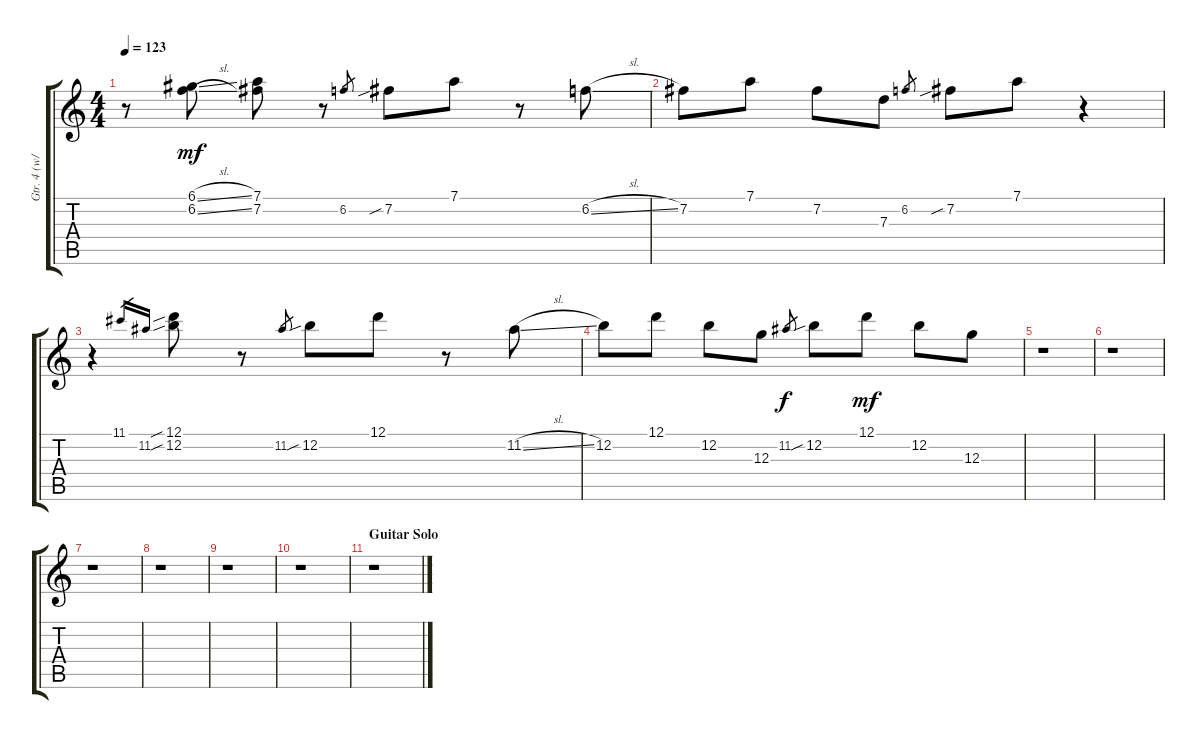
\track ("Gtr. 4 (w/slide)" "Gtr. 4 (w/") {instrument electricguitarclean}
\staff {score tabs}
\tuning (D4 B3 G3 D3 A2 D2) {hide}
\ts (4 4)
\tempo 123
\clef g2
\ks c
r.8{dy mf} (6.1{sl} 6.2{sl}).8 (7.1 7.2).8 r.8 6.2.8{gr} 7.2{sib}.8 7.1.8 r.8 6.2{sl}.8 |
7.2.8 7.1.8 7.2.8 7.3.8 6.2.8{gr} 7.2{sib}.8 7.1.8 r.4 |
r.4 11.1.16{gr} 11.2.16{gr} (12.1{sib} 12.2{sib}).8 r.8 11.2.8{gr} 12.2{sib}.8 12.1.8 r.8 11.2{sl}.8 |
12.2.8 12.1.8 12.2.8 12.3.8 11.2.8{gr dy f} 12.2{sib}.8 12.1.8{dy mf} 12.2.8 12.3.8 |
r.1 |
r.1 |
r.1 |
r.1 |
r.1 |
r.1 |
\section ("" "Guitar Solo")
r.1
